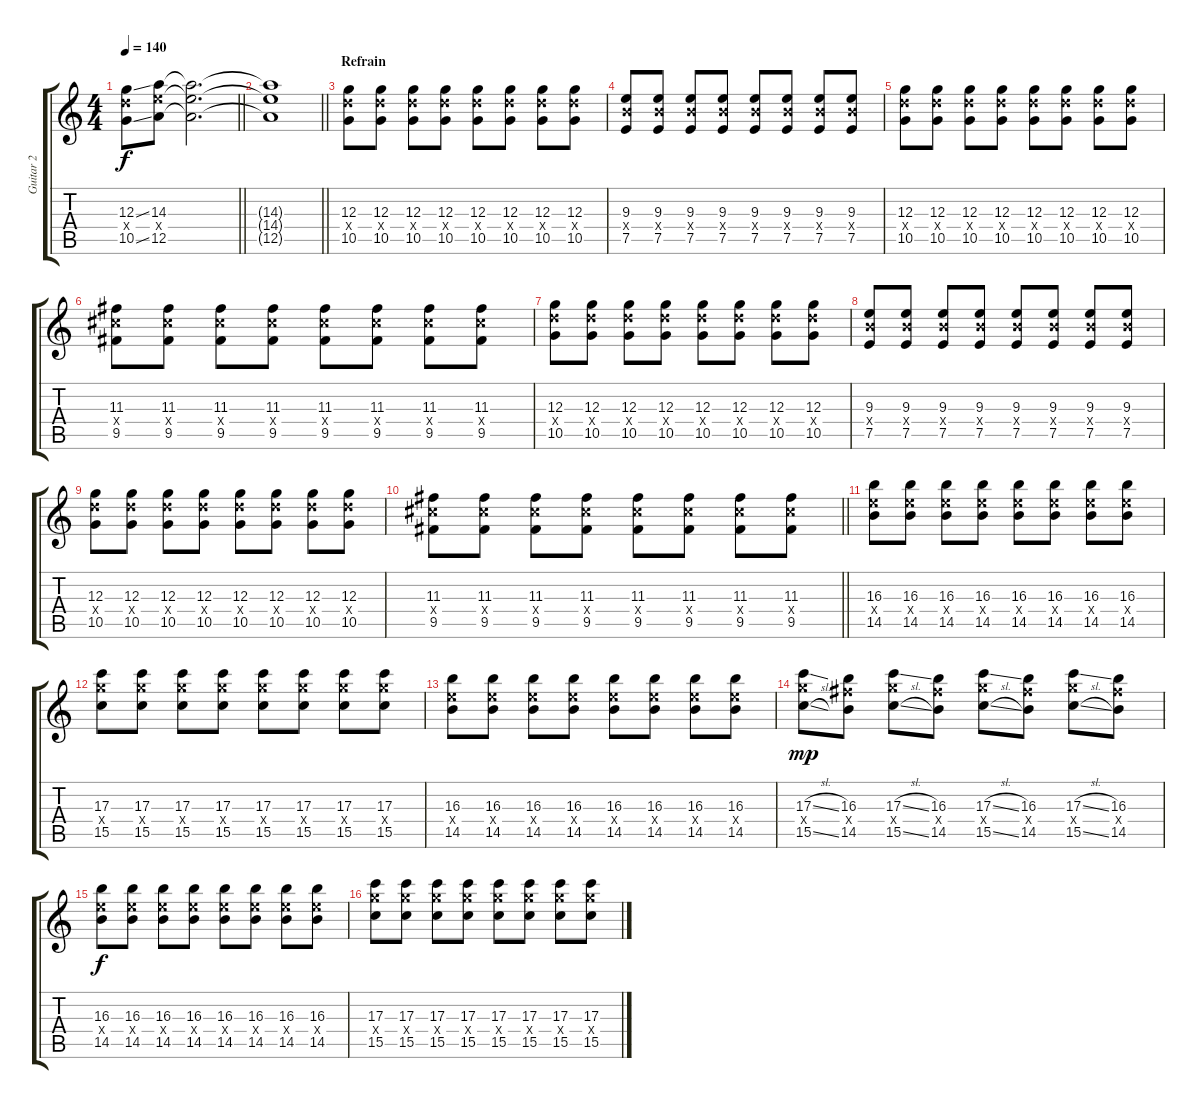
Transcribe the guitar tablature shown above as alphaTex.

\track ("Guitar 2" "Guitar 2") {instrument overdrivenguitar}
\staff {score tabs}
\tuning (E4 B3 G3 D3 A2 E2) {hide}
\ts (4 4)
\tempo 140
\clef g2
\barLineRight lightlight
\ks c
(12.3{ss} 12.4{x} 10.5{ss}).8{dy f} (14.3 14.4{x} 12.5).8 (14.3{t} 14.4{t} 12.5{t}).2{d} |
\barLineRight lightlight
(14.3{t} 14.4{t} 12.5{t}).1 |
\section ("" "Refrain")
(12.3 12.4{x} 10.5).8 (12.3 12.4{x} 10.5).8 (12.3 12.4{x} 10.5).8 (12.3 12.4{x} 10.5).8 (12.3 12.4{x} 10.5).8 (12.3 12.4{x} 10.5).8 (12.3 12.4{x} 10.5).8 (12.3 12.4{x} 10.5).8 |
(9.3 9.4{x} 7.5).8 (9.3 9.4{x} 7.5).8 (9.3 9.4{x} 7.5).8 (9.3 9.4{x} 7.5).8 (9.3 9.4{x} 7.5).8 (9.3 9.4{x} 7.5).8 (9.3 9.4{x} 7.5).8 (9.3 9.4{x} 7.5).8 |
(12.3 12.4{x} 10.5).8 (12.3 12.4{x} 10.5).8 (12.3 12.4{x} 10.5).8 (12.3 12.4{x} 10.5).8 (12.3 12.4{x} 10.5).8 (12.3 12.4{x} 10.5).8 (12.3 12.4{x} 10.5).8 (12.3 12.4{x} 10.5).8 |
(11.3 11.4{x} 9.5).8 (11.3 11.4{x} 9.5).8 (11.3 11.4{x} 9.5).8 (11.3 11.4{x} 9.5).8 (11.3 11.4{x} 9.5).8 (11.3 11.4{x} 9.5).8 (11.3 11.4{x} 9.5).8 (11.3 11.4{x} 9.5).8 |
(12.3 12.4{x} 10.5).8 (12.3 12.4{x} 10.5).8 (12.3 12.4{x} 10.5).8 (12.3 12.4{x} 10.5).8 (12.3 12.4{x} 10.5).8 (12.3 12.4{x} 10.5).8 (12.3 12.4{x} 10.5).8 (12.3 12.4{x} 10.5).8 |
(9.3 9.4{x} 7.5).8 (9.3 9.4{x} 7.5).8 (9.3 9.4{x} 7.5).8 (9.3 9.4{x} 7.5).8 (9.3 9.4{x} 7.5).8 (9.3 9.4{x} 7.5).8 (9.3 9.4{x} 7.5).8 (9.3 9.4{x} 7.5).8 |
(12.3 12.4{x} 10.5).8 (12.3 12.4{x} 10.5).8 (12.3 12.4{x} 10.5).8 (12.3 12.4{x} 10.5).8 (12.3 12.4{x} 10.5).8 (12.3 12.4{x} 10.5).8 (12.3 12.4{x} 10.5).8 (12.3 12.4{x} 10.5).8 |
\barLineRight lightlight
(11.3 11.4{x} 9.5).8 (11.3 11.4{x} 9.5).8 (11.3 11.4{x} 9.5).8 (11.3 11.4{x} 9.5).8 (11.3 11.4{x} 9.5).8 (11.3 11.4{x} 9.5).8 (11.3 11.4{x} 9.5).8 (11.3 11.4{x} 9.5).8 |
(16.3 14.4{x} 14.5).8 (16.3 14.4{x} 14.5).8 (16.3 14.4{x} 14.5).8 (16.3 14.4{x} 14.5).8 (16.3 14.4{x} 14.5).8 (16.3 14.4{x} 14.5).8 (16.3 14.4{x} 14.5).8 (16.3 14.4{x} 14.5).8 |
(17.3 17.4{x} 15.5).8 (17.3 17.4{x} 15.5).8 (17.3 17.4{x} 15.5).8 (17.3 17.4{x} 15.5).8 (17.3 17.4{x} 15.5).8 (17.3 17.4{x} 15.5).8 (17.3 17.4{x} 15.5).8 (17.3 17.4{x} 15.5).8 |
(16.3 14.4{x} 14.5).8 (16.3 14.4{x} 14.5).8 (16.3 14.4{x} 14.5).8 (16.3 14.4{x} 14.5).8 (16.3 14.4{x} 14.5).8 (16.3 14.4{x} 14.5).8 (16.3 14.4{x} 14.5).8 (16.3 14.4{x} 14.5).8 |
(17.3{sl} 17.4{x} 15.5{sl}).8{dy mp} (16.3 16.4{x} 14.5).8 (17.3{sl} 17.4{x} 15.5{sl}).8 (16.3 16.4{x} 14.5).8 (17.3{sl} 17.4{x} 15.5{sl}).8 (16.3 16.4{x} 14.5).8 (17.3{sl} 17.4{x} 15.5{sl}).8 (16.3 16.4{x} 14.5).8 |
(16.3 14.4{x} 14.5).8{dy f} (16.3 14.4{x} 14.5).8 (16.3 14.4{x} 14.5).8 (16.3 14.4{x} 14.5).8 (16.3 14.4{x} 14.5).8 (16.3 14.4{x} 14.5).8 (16.3 14.4{x} 14.5).8 (16.3 14.4{x} 14.5).8 |
(17.3 17.4{x} 15.5).8 (17.3 17.4{x} 15.5).8 (17.3 17.4{x} 15.5).8 (17.3 17.4{x} 15.5).8 (17.3 17.4{x} 15.5).8 (17.3 17.4{x} 15.5).8 (17.3 17.4{x} 15.5).8 (17.3 17.4{x} 15.5).8
